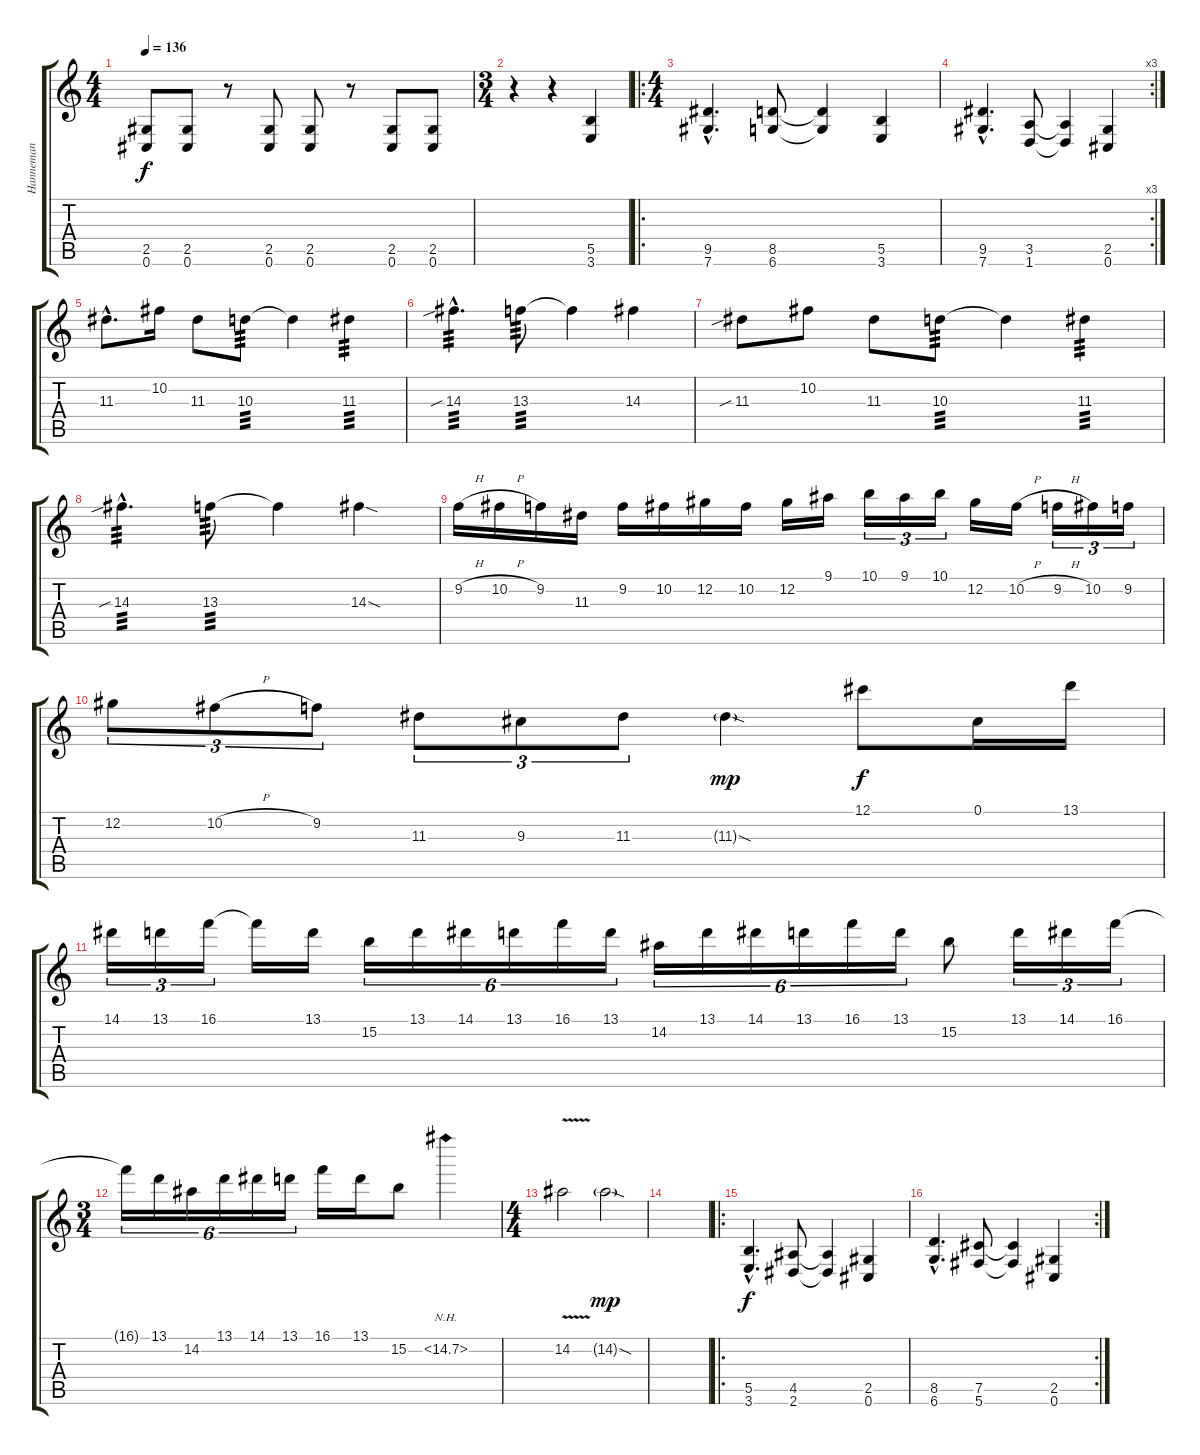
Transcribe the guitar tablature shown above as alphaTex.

\track ("Hanneman" "Hanneman") {instrument overdrivenguitar}
\staff {score tabs}
\tuning (Db4 Ab3 E3 B2 Gb2 Db2) {hide}
\ts (4 4)
\tempo 136
\clef g2
\ks c
(2.5 0.6).8{dy f} (2.5 0.6).8 r.8 (2.5 0.6).8 (2.5 0.6).8 r.8 (2.5 0.6).8 (2.5 0.6).8 |
\ts (3 4)
r.4 r.4 (5.5 3.6).4 |
\ro
\ts (4 4)
(9.5{hac} 7.6{hac}).4{d} (8.5 6.6).8 (8.5{t} 6.6{t}).4 (5.5 3.6).4 |
\rc 3
(9.5{hac} 7.6{hac}).4{d} (3.5 1.6).8 (3.5{t} 1.6{t}).4 (2.5 0.6).4 |
11.3{hac}.8{d} 10.2.16 11.3.8 10.3.8{tp 3} 10.3{t}.4 11.3.4{tp 3} |
14.3{sib hac}.4{d tp 3} 13.3.8{tp 3} 13.3{t}.4 14.3.4 |
11.3{sib}.8 10.2.8 11.3.8 10.3.8{tp 3} 10.3{t}.4 11.3.4{tp 3} |
14.3{sib hac}.4{d tp 3} 13.3.8{tp 3} 13.3{t}.4 14.3{sod}.4 |
9.2{h}.16 10.2{h}.16 9.2.16 11.3.16 9.2.16 10.2.16 12.2.16 10.2.16 12.2.16 9.1.16 10.1.16{tu (3 2)} 9.1.16{tu (3 2)} 10.1.16{tu (3 2)} 12.2.16 10.2{h}.16 9.2{h}.16{tu (3 2)} 10.2.16{tu (3 2)} 9.2.16{tu (3 2)} |
12.2.8{tu (3 2)} 10.2{h}.8{tu (3 2)} 9.2.8{tu (3 2)} 11.3.8{tu (3 2)} 9.3.8{tu (3 2)} 11.3.8{tu (3 2)} 11.3{sod g}.4{dy mp} 12.1.8{dy f} 0.1.16 13.1.16 |
14.1.16{tu (3 2)} 13.1.16{tu (3 2)} 16.1.16{tu (3 2)} 16.1{t}.16 13.1.16 15.2.16{tu (6 4)} 13.1.16{tu (6 4)} 14.1.16{tu (6 4)} 13.1.16{tu (6 4)} 16.1.16{tu (6 4)} 13.1.16{tu (6 4)} 14.2.16{tu (6 4)} 13.1.16{tu (6 4)} 14.1.16{tu (6 4)} 13.1.16{tu (6 4)} 16.1.16{tu (6 4)} 13.1.16{tu (6 4)} 15.2.8 13.1.16{tu (3 2)} 14.1.16{tu (3 2)} 16.1.16{tu (3 2)} |
\ts (3 4)
16.1{t}.16{tu (6 4)} 13.1.16{tu (6 4)} 14.2.16{tu (6 4)} 13.1.16{tu (6 4)} 14.1.16{tu (6 4)} 13.1.16{tu (6 4)} 16.1.16 13.1.16 15.2.8 15.2{nh}.4 |
\ts (4 4)
14.2{v}.2 14.2{sod g}.2{dy mp} |
|
\ro
(5.5{hac} 3.6{hac}).4{d dy f} (4.5 2.6).8 (4.5{t} 2.6{t}).4 (2.5 0.6).4 |
\rc 2
(8.5{hac} 6.6{hac}).4{d} (7.5 5.6).8 (7.5{t} 5.6{t}).4 (2.5 0.6).4
